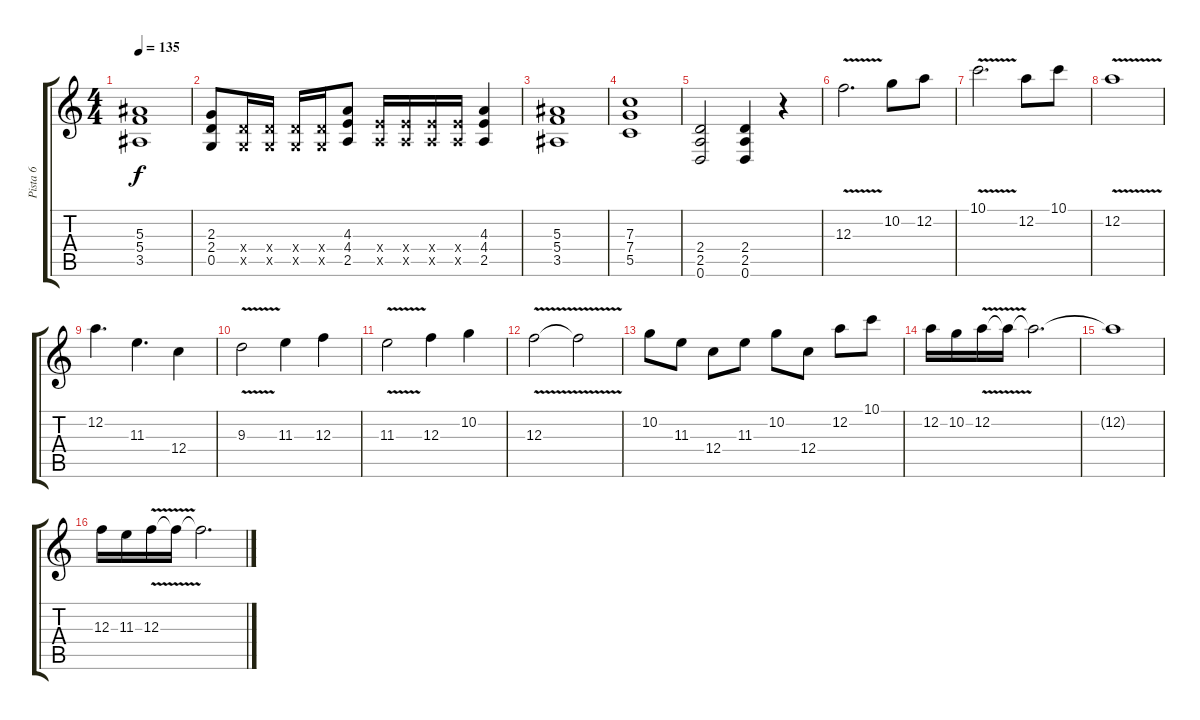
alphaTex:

\track ("Pista 6" "Pista 6") {instrument distortionguitar}
\staff {score tabs}
\tuning (D4 A3 F3 C3 G2 D2) {hide}
\ts (4 4)
\tempo 135
\clef g2
\ks c
(5.3 5.4 3.5).1{dy f} |
(2.3 2.4 0.5).8 (2.4{x} 0.5{x}).16 (2.4{x} 0.5{x}).16 (2.4{x} 0.5{x}).16 (2.4{x} 0.5{x}).16 (4.3 4.4 2.5).8 (4.4{x} 2.5{x}).16 (4.4{x} 2.5{x}).16 (4.4{x} 2.5{x}).16 (4.4{x} 2.5{x}).16 (4.3 4.4 2.5).4 |
(5.3 5.4 3.5).1 |
(7.3 7.4 5.5).1 |
(2.4 2.5 0.6).2 (2.4 2.5 0.6).4 r.4 |
12.3{v}.2{d} 10.2.8 12.2.8 |
10.1{v}.2{d} 12.2.8 10.1.8 |
12.2{v}.1 |
12.2.4{d} 11.3.4{d} 12.4.4 |
9.3{v}.2 11.3.4 12.3.4 |
11.3{v}.2 12.3.4 10.2.4 |
12.3{v}.2 12.3{t}.2 |
10.2.8 11.3.8 12.4.8 11.3.8 10.2.8 12.4.8 12.2.8 10.1.8 |
12.2.16 10.2.16 12.2{v}.16 12.2{t}.16 12.2{t}.2{d} |
12.2{t}.1 |
12.3.16 11.3.16 12.3{v}.16 12.3{t}.16 12.3{t}.2{d}
